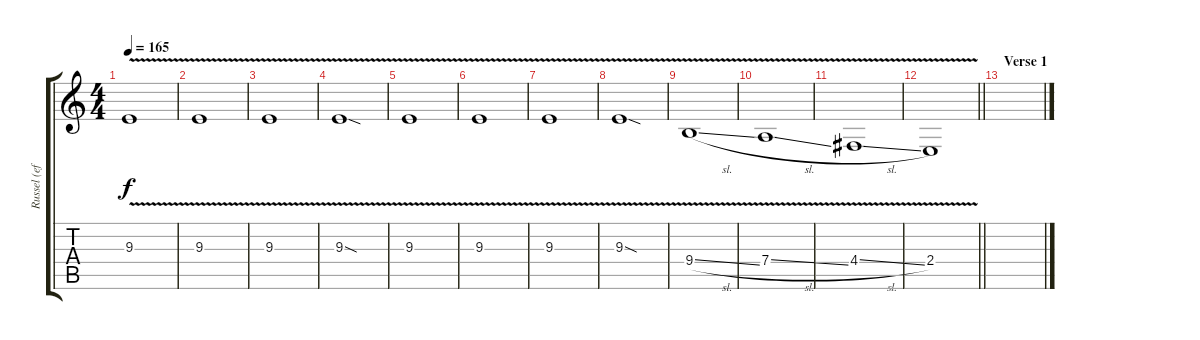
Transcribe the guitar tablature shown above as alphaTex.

\track ("Russel (effect)" "Russel (ef") {instrument lead1square}
\staff {score tabs}
\tuning (E4 B3 G3 D3 A2 E2) {hide}
\ts (4 4)
\tempo 165
\clef g2
\ks c
9.3{v}.1{dy f} |
9.3{v}.1 |
9.3{v}.1 |
9.3{v sod}.1 |
9.3{v}.1 |
9.3{v}.1 |
9.3{v}.1 |
9.3{v sod}.1 |
9.4{v sl}.1 |
7.4{v sl}.1 |
4.4{v sl}.1 |
\barLineRight lightlight
2.4{v}.1 |
\section ("" "Verse 1")
